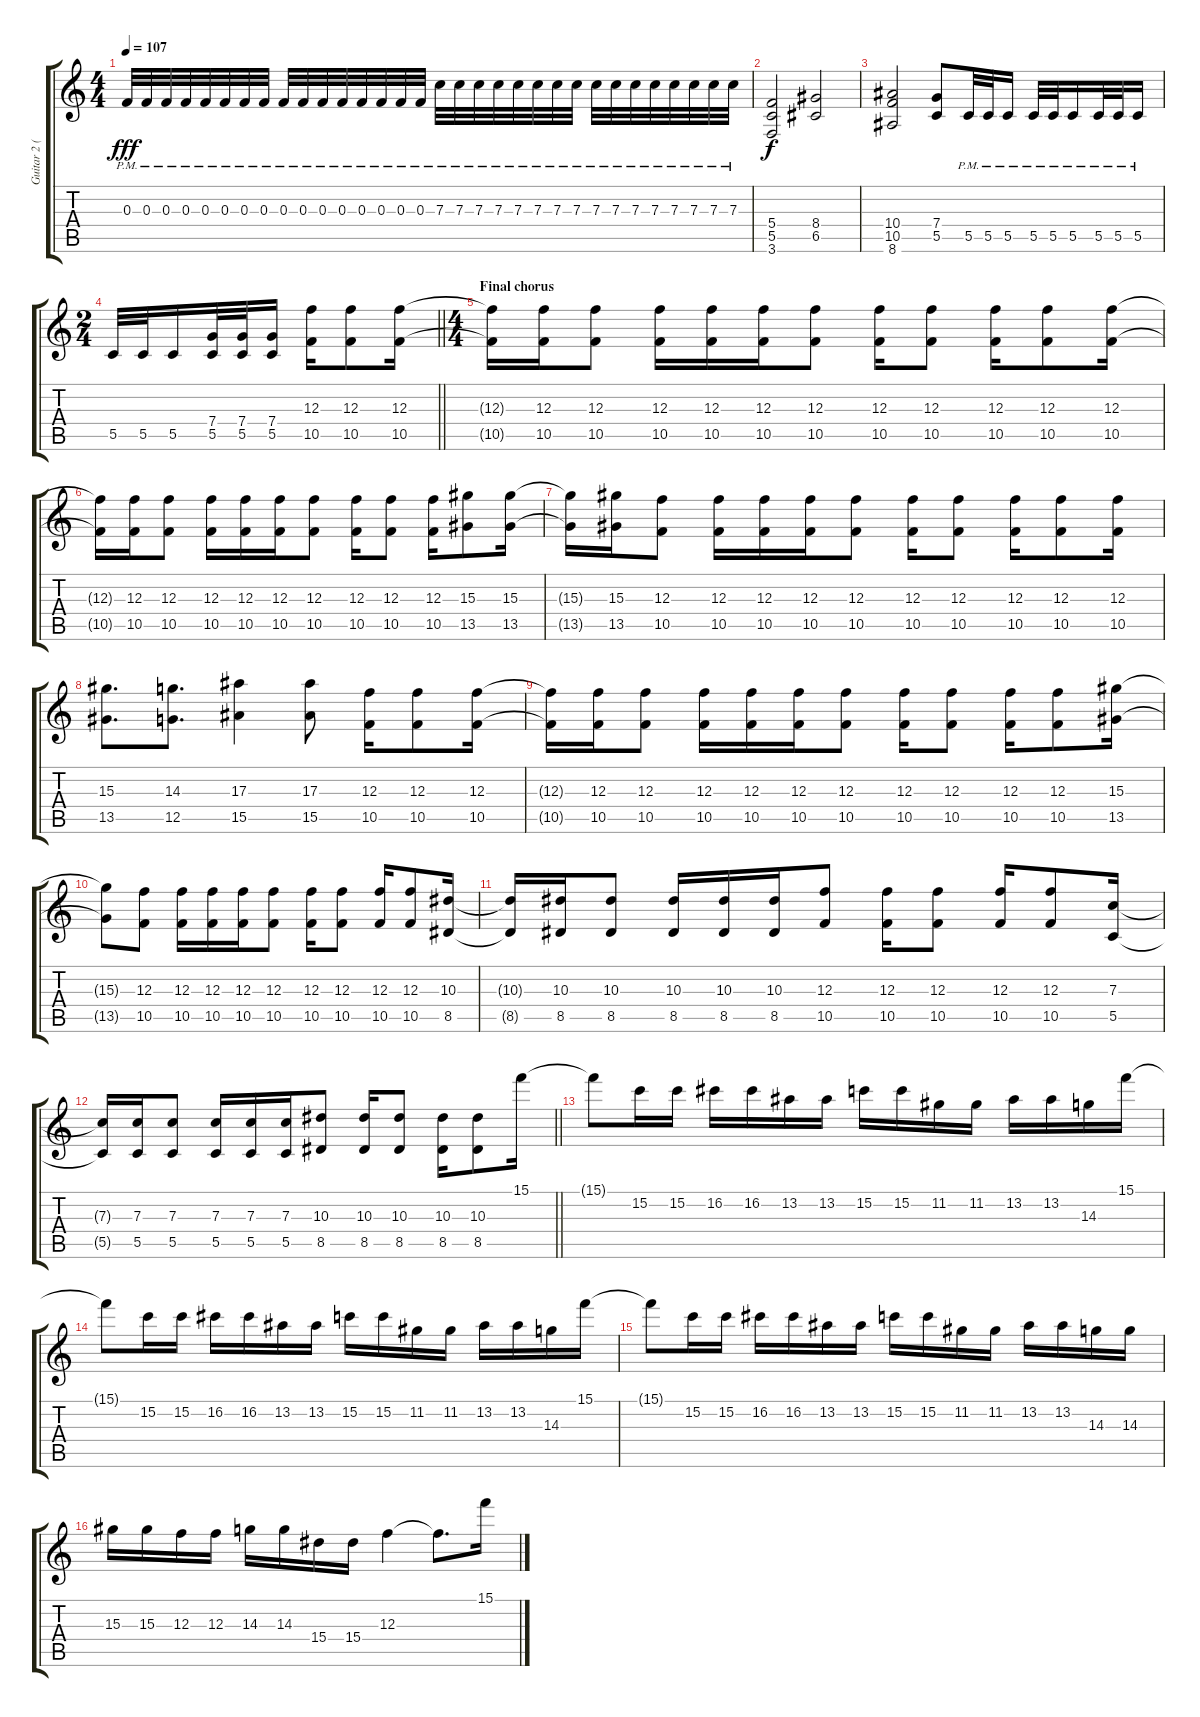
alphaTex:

\track ("Guitar 2 (Ramos)" "Guitar 2 (") {instrument distortionguitar}
\staff {score tabs}
\tuning (D4 A3 F3 C3 G2 D2) {hide}
\ts (4 4)
\tempo 107
\clef g2
\ks c
0.3{pm}.32{dy fff} 0.3{pm}.32 0.3{pm}.32 0.3{pm}.32 0.3{pm}.32 0.3{pm}.32 0.3{pm}.32 0.3{pm}.32 0.3{pm}.32 0.3{pm}.32 0.3{pm}.32 0.3{pm}.32 0.3{pm}.32 0.3{pm}.32 0.3{pm}.32 0.3{pm}.32 7.3{pm}.32 7.3{pm}.32 7.3{pm}.32 7.3{pm}.32 7.3{pm}.32 7.3{pm}.32 7.3{pm}.32 7.3{pm}.32 7.3{pm}.32 7.3{pm}.32 7.3{pm}.32 7.3{pm}.32 7.3{pm}.32 7.3{pm}.32 7.3{pm}.32 7.3{pm}.32 |
(5.4 5.5 3.6).2{dy f} (8.4 6.5).2 |
(10.4 10.5 8.6).2 (7.4 5.5).8 5.5{pm}.32 5.5{pm}.32 5.5{pm}.16 5.5{pm}.32 5.5{pm}.32 5.5{pm}.16 5.5{pm}.32 5.5{pm}.32 5.5{pm}.16 |
\ts (2 4)
\barLineRight lightlight
5.5.32 5.5.32 5.5.16 (7.4 5.5).32 (7.4 5.5).32 (7.4 5.5).16 (12.3 10.5).16 (12.3 10.5).8 (12.3 10.5).16 |
\ts (4 4)
\section ("" "Final chorus")
(12.3{t} 10.5{t}).16 (12.3 10.5).16 (12.3 10.5).8 (12.3 10.5).16 (12.3 10.5).16 (12.3 10.5).16 (12.3 10.5).8 (12.3 10.5).16 (12.3 10.5).8 (12.3 10.5).16 (12.3 10.5).8 (12.3 10.5).16 |
(12.3{t} 10.5{t}).16 (12.3 10.5).16 (12.3 10.5).8 (12.3 10.5).16 (12.3 10.5).16 (12.3 10.5).16 (12.3 10.5).8 (12.3 10.5).16 (12.3 10.5).8 (12.3 10.5).16 (15.3 13.5).8 (15.3 13.5).16 |
(15.3{t} 13.5{t}).16 (15.3 13.5).16 (12.3 10.5).8 (12.3 10.5).16 (12.3 10.5).16 (12.3 10.5).16 (12.3 10.5).8 (12.3 10.5).16 (12.3 10.5).8 (12.3 10.5).16 (12.3 10.5).8 (12.3 10.5).16 |
(15.3 13.5).8{d} (14.3 12.5).8{d} (17.3 15.5).4 (17.3 15.5).8 (12.3 10.5).16 (12.3 10.5).8 (12.3 10.5).16 |
(12.3{t} 10.5{t}).16 (12.3 10.5).16 (12.3 10.5).8 (12.3 10.5).16 (12.3 10.5).16 (12.3 10.5).16 (12.3 10.5).8 (12.3 10.5).16 (12.3 10.5).8 (12.3 10.5).16 (12.3 10.5).8 (15.3 13.5).16 |
(15.3{t} 13.5{t}).8 (12.3 10.5).8 (12.3 10.5).16 (12.3 10.5).16 (12.3 10.5).16 (12.3 10.5).8 (12.3 10.5).16 (12.3 10.5).8 (12.3 10.5).16 (12.3 10.5).8 (10.3 8.5).16 |
(10.3{t} 8.5{t}).16 (10.3 8.5).16 (10.3 8.5).8 (10.3 8.5).16 (10.3 8.5).16 (10.3 8.5).16 (12.3 10.5).8 (12.3 10.5).16 (12.3 10.5).8 (12.3 10.5).16 (12.3 10.5).8 (7.3 5.5).16 |
\barLineRight lightlight
(7.3{t} 5.5{t}).16 (7.3 5.5).16 (7.3 5.5).8 (7.3 5.5).16 (7.3 5.5).16 (7.3 5.5).16 (10.3 8.5).8 (10.3 8.5).16 (10.3 8.5).8 (10.3 8.5).16 (10.3 8.5).8 15.1.16 |
15.1{t}.8 15.2.16 15.2.16 16.2.16 16.2.16 13.2.16 13.2.16 15.2.16 15.2.16 11.2.16 11.2.16 13.2.16 13.2.16 14.3.16 15.1.16 |
15.1{t}.8 15.2.16 15.2.16 16.2.16 16.2.16 13.2.16 13.2.16 15.2.16 15.2.16 11.2.16 11.2.16 13.2.16 13.2.16 14.3.16 15.1.16 |
15.1{t}.8 15.2.16 15.2.16 16.2.16 16.2.16 13.2.16 13.2.16 15.2.16 15.2.16 11.2.16 11.2.16 13.2.16 13.2.16 14.3.16 14.3.16 |
15.3.16 15.3.16 12.3.16 12.3.16 14.3.16 14.3.16 15.4.16 15.4.16 12.3.4 12.3{t}.8{d} 15.1.16
